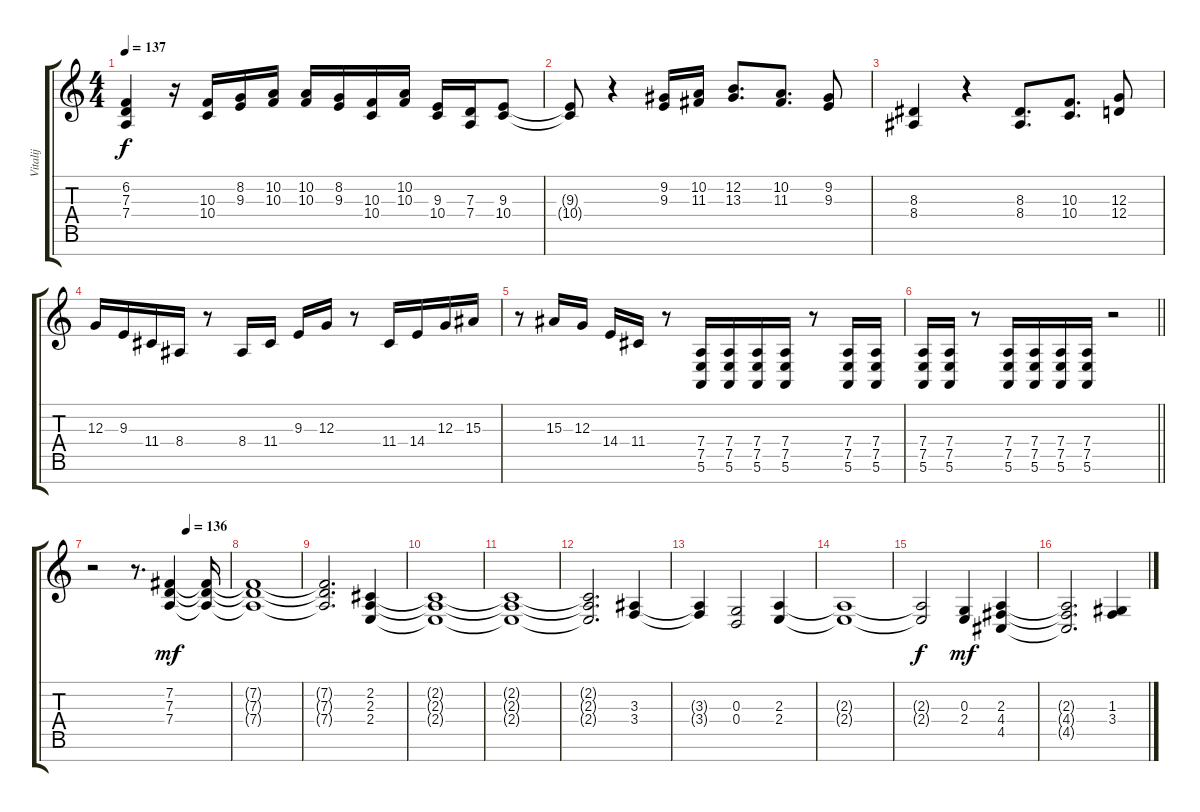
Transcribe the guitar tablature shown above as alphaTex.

\track ("Vitalij" "Vitalij") {instrument lead1square}
\staff {score tabs}
\tuning (E4 B3 G3 D3 A2 E2 B1) {hide}
\ts (4 4)
\tempo 137
\clef g2
\ks c
(6.2 7.3 7.4).4{dy f} r.16 (10.3 10.4).16 (8.2 9.3).16 (10.2 10.3).16 (10.2 10.3).16 (8.2 9.3).16 (10.3 10.4).16 (10.2 10.3).16 (9.3 10.4).16 (7.3 7.4).16 (9.3 10.4).8 |
(9.3{t} 10.4{t}).8 r.4 (9.2 9.3).16 (10.2 11.3).16 (12.2 13.3).8{d} (10.2 11.3).8{d} (9.2 9.3).8 |
(8.3 8.4).4 r.4 (8.3 8.4).8{d} (10.3 10.4).8{d} (12.3 12.4).8 |
12.3.16 9.3.16 11.4.16 8.4.16 r.8 8.4.16 11.4.16 9.3.16 12.3.16 r.8 11.4.16 14.4.16 12.3.16 15.3.16 |
r.8 15.3.16 12.3.16 14.4.16 11.4.16 r.8 (7.4 7.5 5.6).16{instrument brightacousticpiano} (7.4 7.5 5.6).16 (7.4 7.5 5.6).16 (7.4 7.5 5.6).16 r.8 (7.4 7.5 5.6).16 (7.4 7.5 5.6).16 |
\barLineRight lightlight
(7.4 7.5 5.6).16 (7.4 7.5 5.6).16 r.8 (7.4 7.5 5.6).16 (7.4 7.5 5.6).16 (7.4 7.5 5.6).16 (7.4 7.5 5.6).16 r.2 |
\section ("" "")
\tempo (136 0.6875)
r.2{instrument stringensemble1} r.8{d} (7.2 7.3 7.4).4{dy mf} (7.2{t} 7.3{t} 7.4{t}).16 |
(7.2{t} 7.3{t} 7.4{t}).1 |
(7.2{t} 7.3{t} 7.4{t}).2{d} (2.2 2.3 2.4).4 |
(2.2{t} 2.3{t} 2.4{t}).1 |
(2.2{t} 2.3{t} 2.4{t}).1 |
(2.2{t} 2.3{t} 2.4{t}).2{d} (3.3 3.4).4 |
(3.3{t} 3.4{t}).4 (0.3 0.4).2 (2.3 2.4).4 |
(2.3{t} 2.4{t}).1 |
(2.3{t} 2.4{t}).2{dy f} (0.3 2.4).4{dy mf} (2.3 4.4 4.5).4 |
(2.3{t} 4.4{t} 4.5{t}).2{d} (1.3 3.4).4
